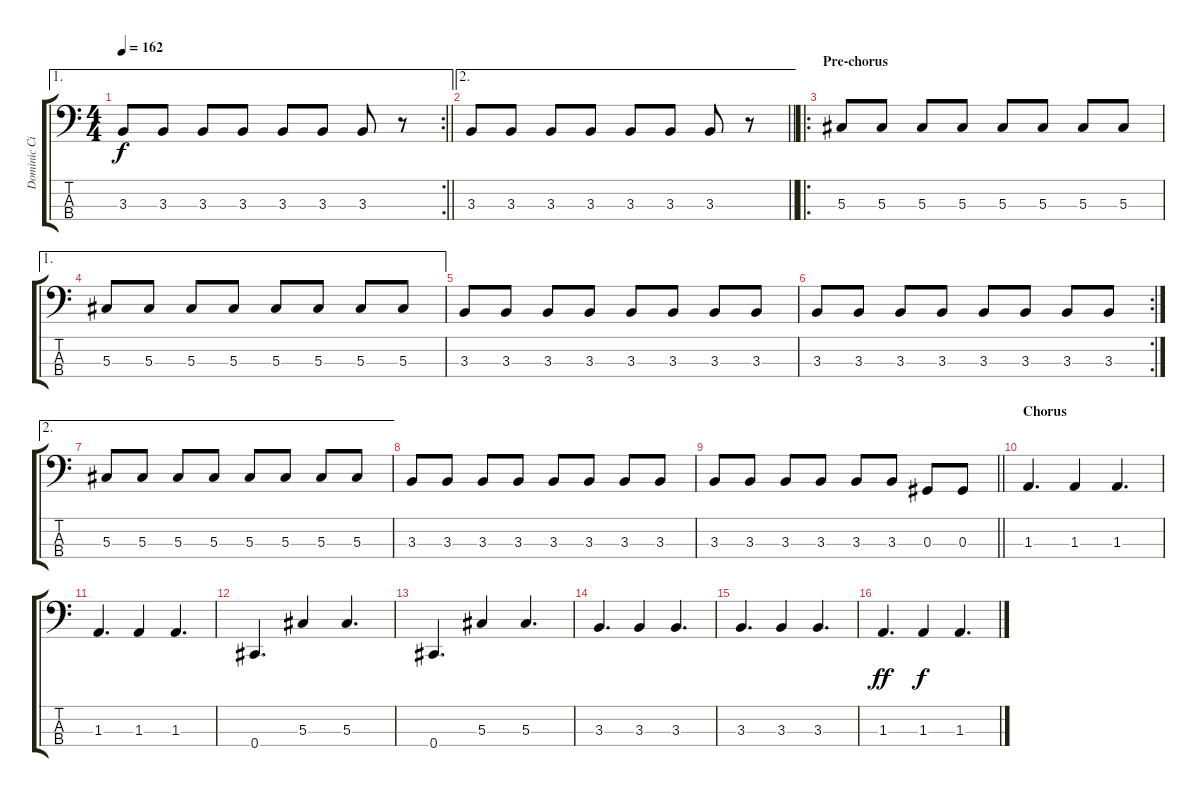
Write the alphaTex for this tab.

\track ("Dominic Cifarelli" "Dominic Ci") {instrument electricbasspick}
\staff {score tabs}
\tuning (Gb2 Db2 Ab1 Db1) {hide}
\ae 1
\rc 2
\ts (4 4)
\tempo 162
\clef f4
\barLineRight lightlight
\ks c
3.3.8{dy f} 3.3.8 3.3.8 3.3.8 3.3.8 3.3.8 3.3.8 r.8 |
\ae 2
\barLineRight lightlight
3.3.8 3.3.8 3.3.8 3.3.8 3.3.8 3.3.8 3.3.8 r.8 |
\ro
\section ("" "Pre-chorus")
5.3.8 5.3.8 5.3.8 5.3.8 5.3.8 5.3.8 5.3.8 5.3.8 |
\ae 1
5.3.8 5.3.8 5.3.8 5.3.8 5.3.8 5.3.8 5.3.8 5.3.8 |
3.3.8 3.3.8 3.3.8 3.3.8 3.3.8 3.3.8 3.3.8 3.3.8 |
\rc 2
3.3.8 3.3.8 3.3.8 3.3.8 3.3.8 3.3.8 3.3.8 3.3.8 |
\ae 2
5.3.8 5.3.8 5.3.8 5.3.8 5.3.8 5.3.8 5.3.8 5.3.8 |
3.3.8 3.3.8 3.3.8 3.3.8 3.3.8 3.3.8 3.3.8 3.3.8 |
\barLineRight lightlight
3.3.8 3.3.8 3.3.8 3.3.8 3.3.8 3.3.8 0.3.8 0.3.8 |
\section ("" "Chorus")
1.3.4{d} 1.3.4 1.3.4{d} |
1.3.4{d} 1.3.4 1.3.4{d} |
0.4.4{d} 5.3.4 5.3.4{d} |
0.4.4{d} 5.3.4 5.3.4{d} |
3.3.4{d} 3.3.4 3.3.4{d} |
3.3.4{d} 3.3.4 3.3.4{d} |
1.3.4{d dy ff} 1.3.4{dy f} 1.3.4{d}
